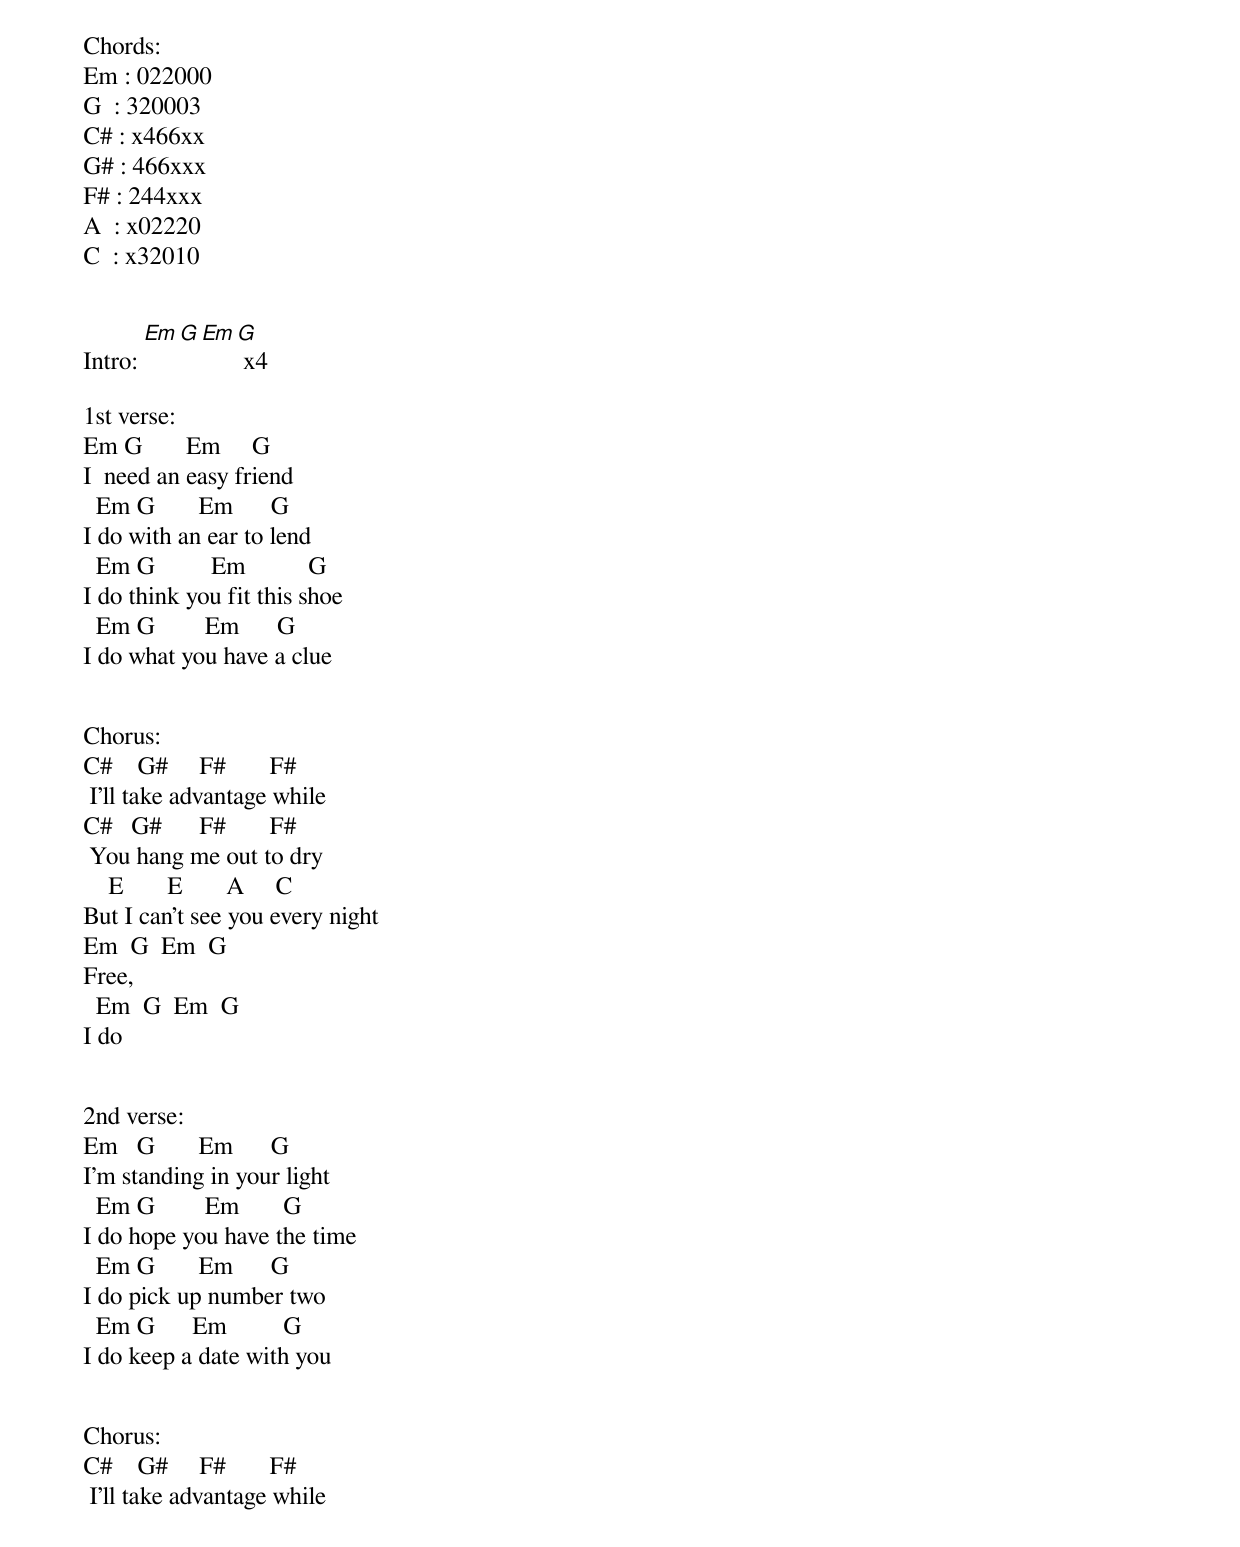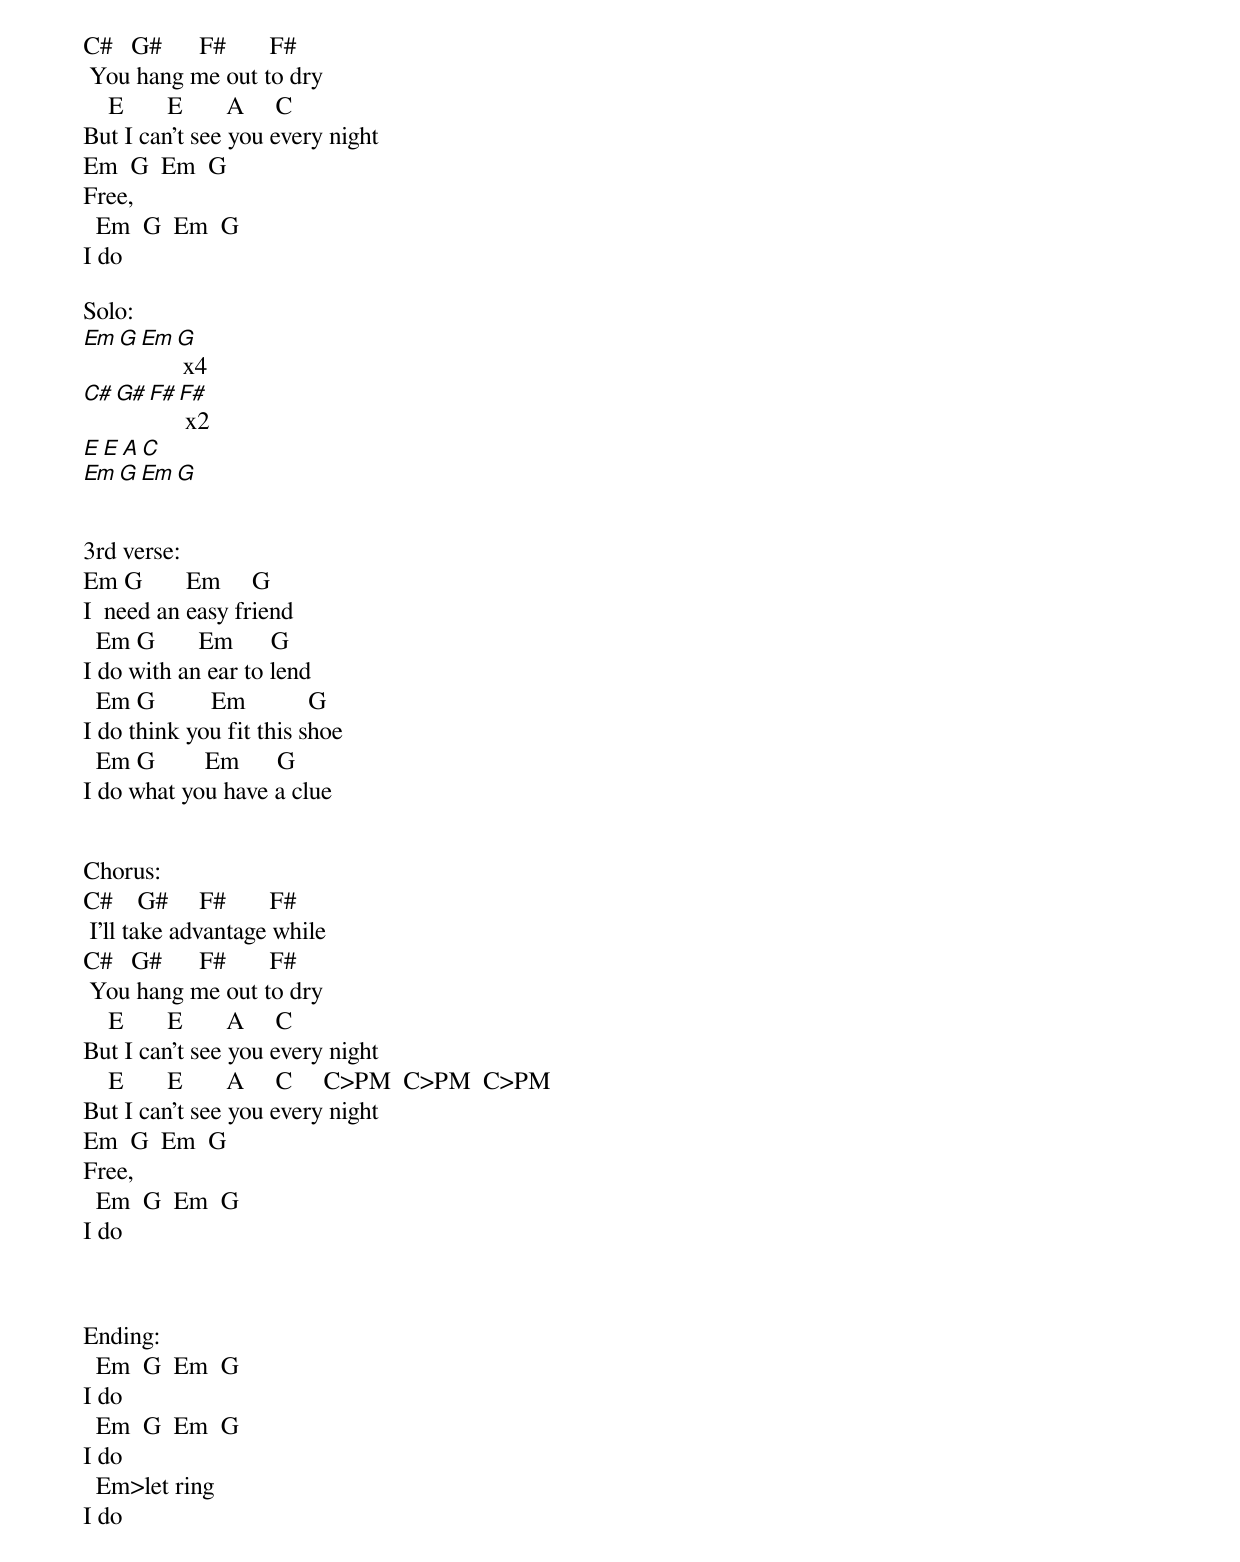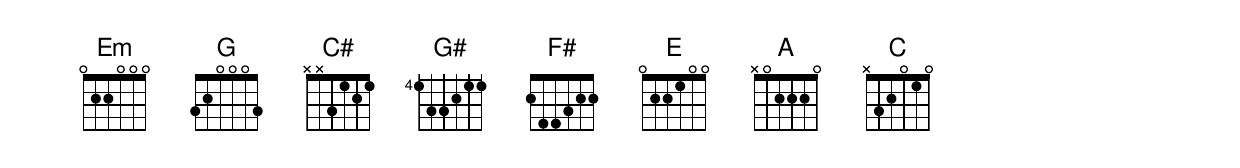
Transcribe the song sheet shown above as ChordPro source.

Chords:
Em : 022000
G  : 320003
C# : x466xx
G# : 466xxx
F# : 244xxx
A  : x02220
C  : x32010


Intro: [Em][G][Em][G] x4

1st verse:
Em G       Em     G
I  need an easy friend
  Em G       Em      G
I do with an ear to lend
  Em G         Em          G
I do think you fit this shoe
  Em G        Em      G
I do what you have a clue


Chorus:
C#    G#     F#       F#
 I'll take advantage while
C#   G#      F#       F#
 You hang me out to dry
    E       E       A     C
But I can't see you every night
Em  G  Em  G
Free,
  Em  G  Em  G
I do


2nd verse:
Em   G       Em      G
I'm standing in your light
  Em G        Em       G
I do hope you have the time
  Em G       Em      G
I do pick up number two
  Em G      Em         G
I do keep a date with you


Chorus:
C#    G#     F#       F#
 I'll take advantage while
C#   G#      F#       F#
 You hang me out to dry
    E       E       A     C
But I can't see you every night
Em  G  Em  G
Free,
  Em  G  Em  G
I do

Solo:
[Em][G][Em][G] x4
[C#][G#][F#][F#] x2
[E][E][A][C]
[Em][G][Em][G]


3rd verse:
Em G       Em     G
I  need an easy friend
  Em G       Em      G
I do with an ear to lend
  Em G         Em          G
I do think you fit this shoe
  Em G        Em      G
I do what you have a clue


Chorus:
C#    G#     F#       F#
 I'll take advantage while
C#   G#      F#       F#
 You hang me out to dry
    E       E       A     C
But I can't see you every night
    E       E       A     C     C>PM  C>PM  C>PM
But I can't see you every night
Em  G  Em  G
Free,
  Em  G  Em  G
I do



Ending:
  Em  G  Em  G
I do
  Em  G  Em  G
I do
  Em>let ring
I do
